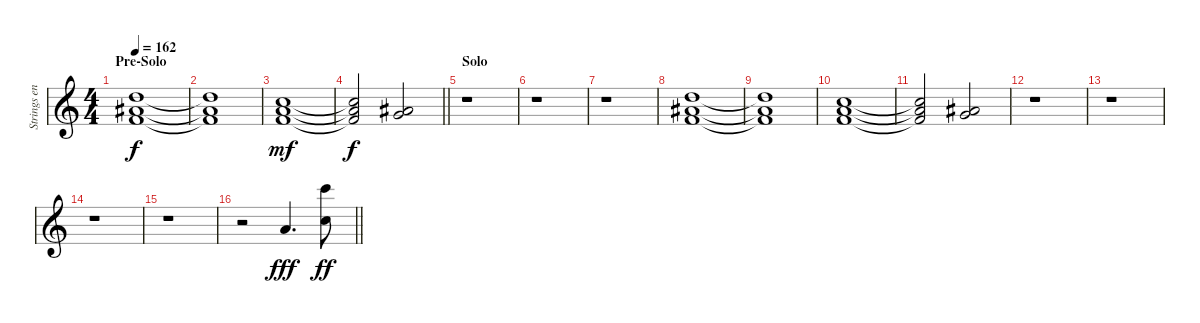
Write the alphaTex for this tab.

\track ("Strings ensemble" "Strings en") {instrument stringensemble1}
\staff {score}
\tuning (E4 B3 G3 D3 G2 C2) {hide}
\ts (4 4)
\section ("" "Pre-Solo")
\tempo 162
\clef g2
\ks c
(10.1 11.2 10.3).1{dy f volume 16 instrument stringensemble2} |
(10.1{t} 11.2{t} 10.3{t}).1 |
(8.1 10.2 10.3).1{dy mf volume 14 instrument stringensemble1} |
\barLineRight lightlight
(8.1{t} 10.2{t} 10.3{t}).2{dy f} (6.1 8.2).2 |
\section ("" "Solo")
r.1 |
r.1 |
r.1 |
(10.1 11.2 10.3).1 |
(10.1{t} 11.2{t} 10.3{t}).1 |
(8.1 10.2 10.3).1 |
(8.1{t} 10.2{t} 10.3{t}).2 (6.1 8.2).2 |
r.1 |
r.1 |
r.1 |
r.1 |
\barLineRight lightlight
r.2 5.1.4{d dy fff volume 16 instrument tubularbells} (20.1 13.2).8{dy ff instrument stringensemble1}
